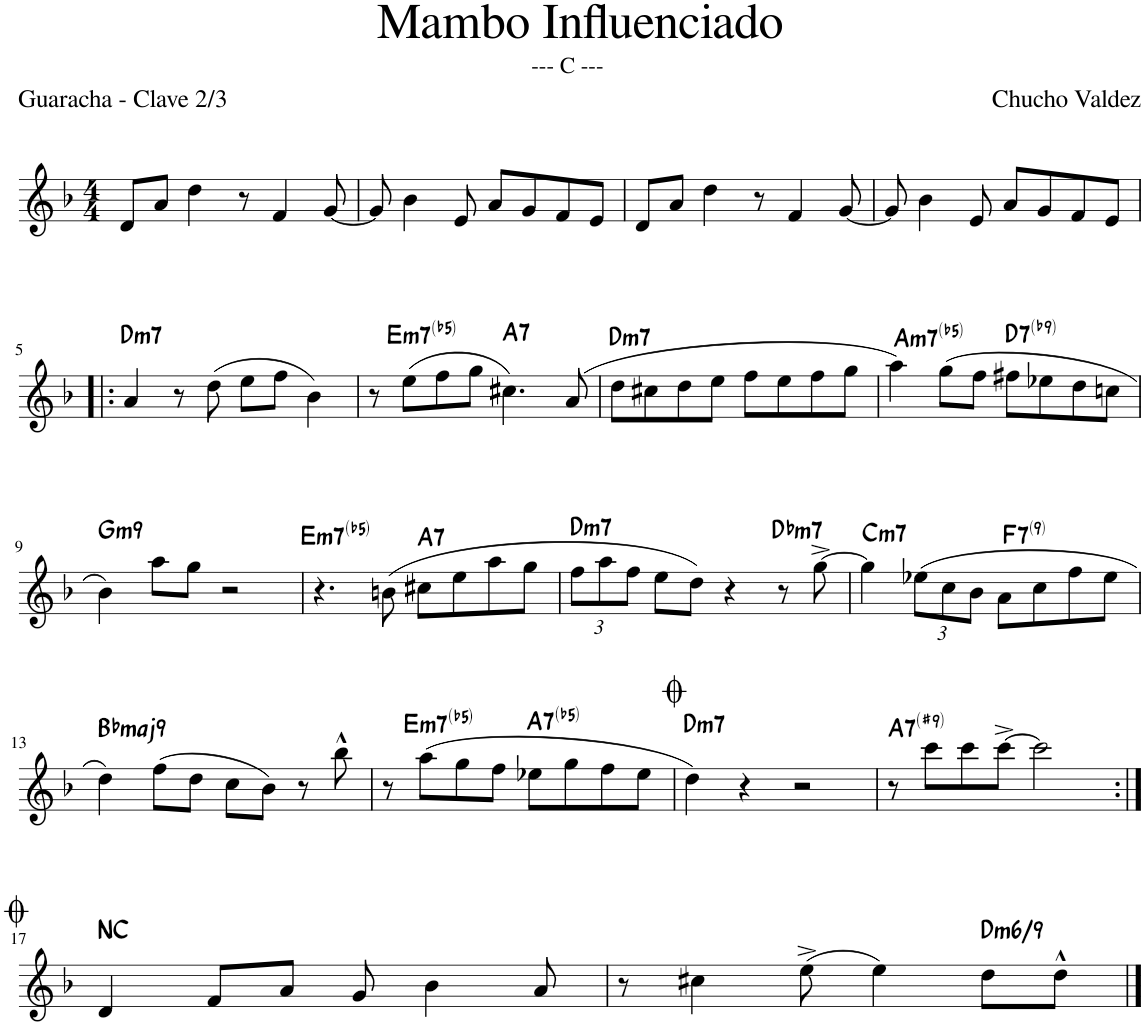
**kern	**harte
*part1	*part1
*staff1	*
*I"Trompeta en Sib	*
*I'Tpt. Sib	*
*clefG2	*
*Trd1c2	*
*k[b-]	*
*M4/4	*
=1	=1
8d/L	.
8a/J	.
4dd\	.
8r	.
4f/	.
[8g/	.
=2	=2
8g/]	.
4b-\	.
8e/	.
8a/L	.
8g/	.
8f/	.
8e/J	.
=3	=3
8d/L	.
8a/J	.
4dd\	.
8r	.
4f/	.
[8g/	.
=4	=4
8g/]	.
4b-\	.
8e/	.
8a/L	.
8g/	.
8f/	.
8e/J	.
!!LO:LB:g=z
=5!|:	=5!|:
!	!LO:H:kt=m7
4a/	D:min7
8r	.
(8dd\	.
8ee\L	.
8ff\J	.
4b-\)	.
=6	=6
8r	.
!	!LO:H:kt=m7(b5)
(8ee\L	E:hdim7
8ff\	.
8gg\J	.
!	!LO:H:kt=7
4.cc#X\)	A:7
(8a/	.
=7	=7
!	!LO:H:kt=m7
8dd\L	D:min7
8cc#X\	.
8dd\	.
8ee\J	.
8ff\L	.
8ee\	.
8ff\	.
8gg\J	.
=8	=8
!	!LO:H:kt=m7(b5)
4aa\)	A:hdim7
(8gg\L	.
8ff\J	.
!	!LO:H:kt=7
8ff#X\L	D:7(b9)
8ee-X\	.
8dd\	.
8ccn\J	.
!!LO:LB:g=z
=9	=9
!	!LO:H:kt=m9
4b-\)	G:min9
8aa\L	.
8gg\J	.
2r	.
=10	=10
!	!LO:H:kt=m7(b5)
4.r	E:hdim7
(8bn\	.
!	!LO:H:kt=7
8cc#X\L	A:7
8ee\	.
8aa\	.
8gg\J	.
=11	=11
*Xbrackettup	*
!	!LO:H:kt=m7
12ff\L	D:min7
12aa\	.
12ff\J	.
8ee\L	.
8dd\J)	.
4r	.
!	!LO:H:kt=m7
8r	Db:min7
[8gg^\	.
=12	=12
!	!LO:H:kt=m7
4gg\]	C:min7
(12ee-X\L	.
12cc\	.
12b-\J	.
!	!LO:H:kt=7
8a\L	F:7(9)
8cc\	.
8ff\	.
8ee-\J	.
!!LO:LB:g=z
=13	=13
!	!LO:H:kt=maj9
4dd\)	Bb:maj9
(8ff\L	.
8dd\J	.
8cc\L	.
8b-\J)	.
8r	.
8bb-^^\	.
=14	=14
8r	.
!	!LO:H:kt=m7(b5)
(8aa\L	E:hdim7
8gg\	.
8ff\J	.
!	!LO:H:kt=7
8ee-X\L	A:(3,b5,b7)
8gg\	.
8ff\	.
8ee-\J	.
=15	=15
!	!LO:H:kt=m7
4dd\)	D:min7
4r	.
2r	.
=16	=16
!	!LO:H:kt=7
8r	A:7(#9)
8ccc\L	.
8ccc\	.
[8ccc^\J	.
2ccc\]	.
!!LO:LB:g=z
=17:|!	=17:|!
!	!LO:H:kt=NC
4d/	N
8f/L	.
8a/J	.
8g/	.
4b-\	.
8a/	.
=18	=18
8r	.
4cc#X\	.
(8ee^\	.
4ee\)	.
!	!LO:H:kt=m/6
8dd\L	D:min6(9)
8dd^^\J	.
==	==
*-	*-
